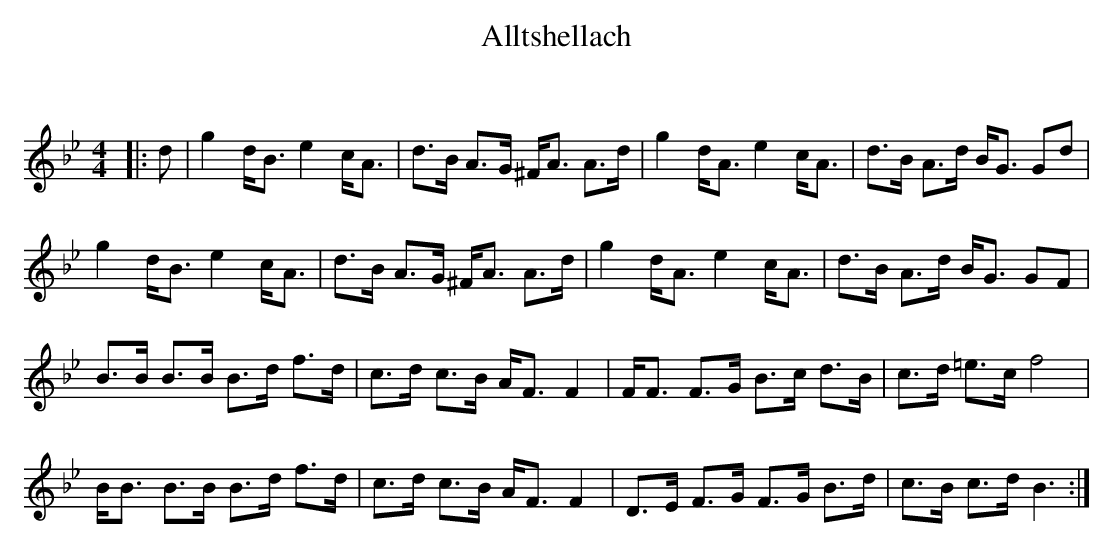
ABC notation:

X:1
T: Alltshellach
C:
Q:128
K:Gm
M:4/4
L:1/16
|:d2|g4 dB3 e4 cA3|d3B A3G ^FA3 A3d|g4 dA3 e4 cA3|d3B A3d BG3 G2d2|
g4 dB3 e4 cA3|d3B A3G ^FA3 A3d|g4 dA3 e4 cA3|d3B A3d BG3 G2F2|
B3B B3B B3d f3d|c3d c3B AF3 F4|FF3 F3G B3c d3B|c3d =e3c f8|
BB3 B3B B3d f3d|c3d c3B AF3 F4|D3E F3G F3G B3d|c3B c3d B6:|
